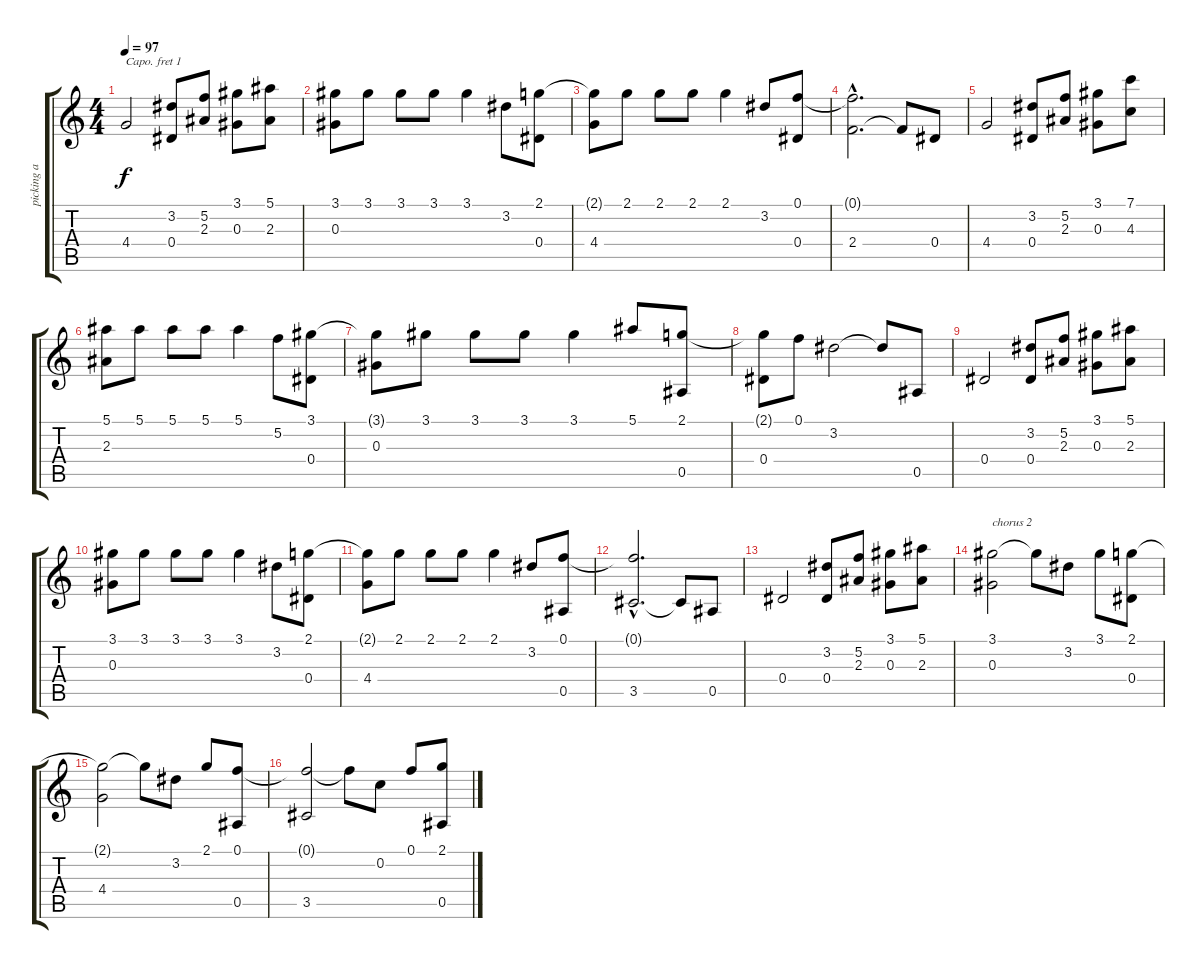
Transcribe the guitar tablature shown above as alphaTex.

\track ("picking a garder" "picking a ") {instrument acousticguitarnylon}
\staff {score tabs}
\capo 1
\tuning (E4 B3 G3 D3 A2 E2) {hide}
\ts (4 4)
\tempo 97
\clef g2
\ks c
4.4.2{dy f} (3.2 0.4).8 (5.2 2.3).8 (3.1 0.3).8 (5.1 2.3).8 |
(3.1 0.3).8 3.1.8 3.1.8 3.1.8 3.1.4 3.2.8 (2.1 0.4).8 |
(2.1{t} 4.4).8 2.1.8 2.1.8 2.1.8 2.1.4 3.2.8 (0.1 0.4).8 |
(0.1{hac t} 2.4{hac}).2{d} 2.4{t}.8 0.4.8 |
4.4.2 (3.2 0.4).8 (5.2 2.3).8 (3.1 0.3).8 (7.1 4.3).8 |
(5.1 2.3).8 5.1.8 5.1.8 5.1.8 5.1.4 5.2.8 (3.1 0.4).8 |
(3.1{t} 0.3).8 3.1.8 3.1.8 3.1.8 3.1.4 5.1.8 (2.1 0.5).8 |
(2.1{t} 0.4).8 0.1.8 3.2.2 3.2{t}.8 0.5.8 |
0.4.2 (3.2 0.4).8 (5.2 2.3).8 (3.1 0.3).8 (5.1 2.3).8 |
(3.1 0.3).8 3.1.8 3.1.8 3.1.8 3.1.4 3.2.8 (2.1 0.4).8 |
(2.1{t} 4.4).8 2.1.8 2.1.8 2.1.8 2.1.4 3.2.8 (0.1 0.5).8 |
(0.1{hac t} 3.5{hac}).2{d} 3.5{t}.8 0.5.8 |
0.4.2 (3.2 0.4).8 (5.2 2.3).8 (3.1 0.3).8 (5.1 2.3).8 |
(3.1 0.3).2{txt "chorus 2"} 3.1{t}.8 3.2.8 3.1.8 (2.1 0.4).8 |
(2.1{t} 4.4).2 2.1{t}.8 3.2.8 2.1.8 (0.1 0.5).8 |
(0.1{t} 3.5).2 0.1{t}.8 0.2.8 0.1.8 (2.1 0.5).8
